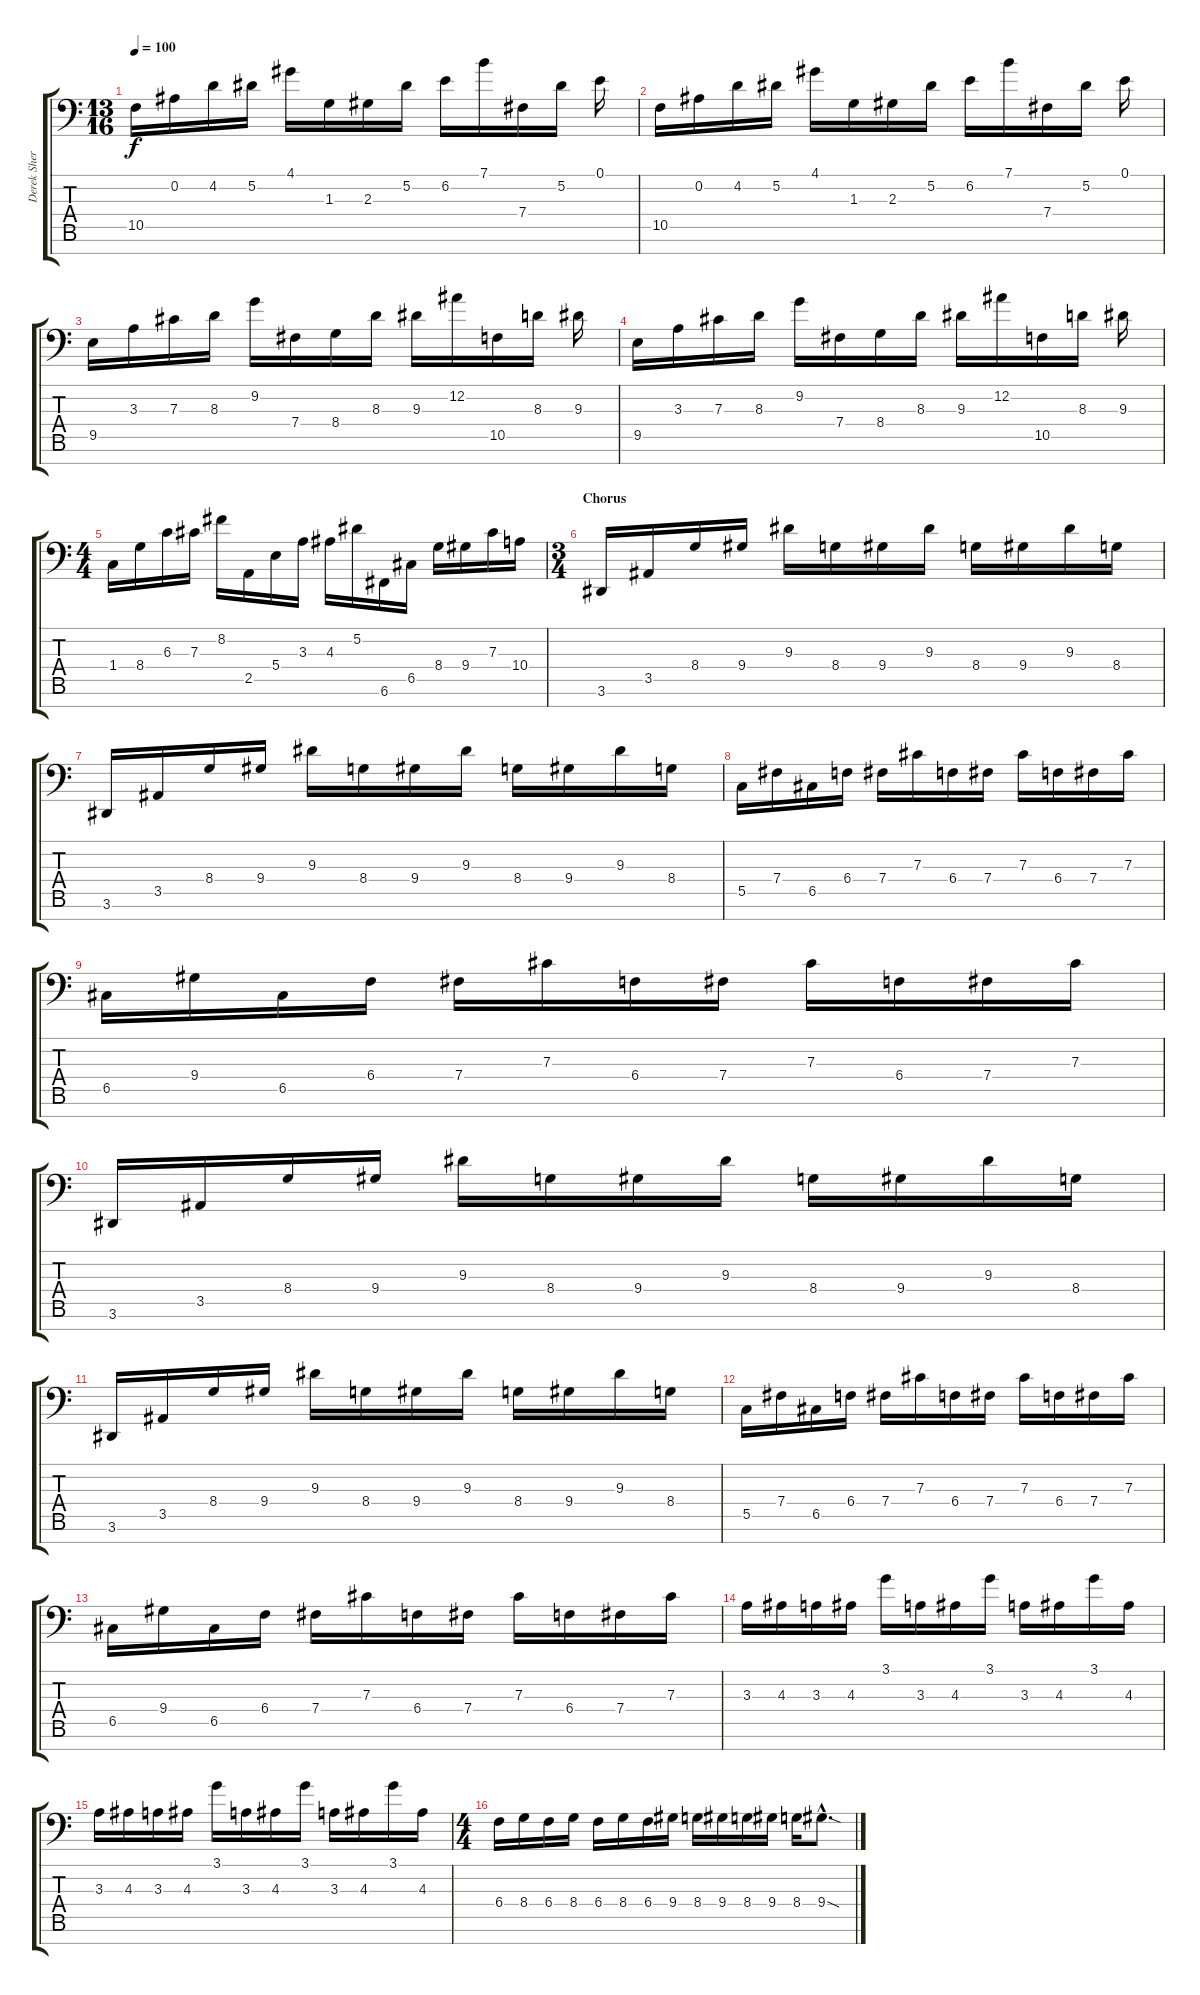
\track ("Derek Sherinian" "Derek Sher") {instrument brightacousticpiano}
\staff {score tabs}
\tuning (E4 Bb3 Gb3 B2 G2 C2 F1) {hide}
\ts (13 16)
\tempo 100
\clef f4
\ks c
10.5.16{dy f} 0.2.16 4.2.16 5.2.16 4.1.16 1.3.16 2.3.16 5.2.16 6.2.16 7.1.16 7.4.16 5.2.16 0.1.16 |
10.5.16 0.2.16 4.2.16 5.2.16 4.1.16 1.3.16 2.3.16 5.2.16 6.2.16 7.1.16 7.4.16 5.2.16 0.1.16 |
9.5.16 3.3.16 7.3.16 8.3.16 9.2.16 7.4.16 8.4.16 8.3.16 9.3.16 12.2.16 10.5.16 8.3.16 9.3.16 |
9.5.16 3.3.16 7.3.16 8.3.16 9.2.16 7.4.16 8.4.16 8.3.16 9.3.16 12.2.16 10.5.16 8.3.16 9.3.16 |
\ts (4 4)
1.4.16 8.4.16 6.3.16 7.3.16 8.2.16 2.5.16 5.4.16 3.3.16 4.3.16 5.2.16 6.6.16 6.5.16 8.4.16 9.4.16 7.3.16 10.4.16 |
\ts (3 4)
\section ("" "Chorus")
3.6.16{volume 8 instrument fx4atmosphere} 3.5.16 8.4.16 9.4.16 9.3.16 8.4.16 9.4.16 9.3.16 8.4.16 9.4.16 9.3.16 8.4.16 |
3.6.16 3.5.16 8.4.16 9.4.16 9.3.16 8.4.16 9.4.16 9.3.16 8.4.16 9.4.16 9.3.16 8.4.16 |
5.5.16 7.4.16 6.5.16 6.4.16 7.4.16 7.3.16 6.4.16 7.4.16 7.3.16 6.4.16 7.4.16 7.3.16 |
6.5.16 9.4.16 6.5.16 6.4.16 7.4.16 7.3.16 6.4.16 7.4.16 7.3.16 6.4.16 7.4.16 7.3.16 |
3.6.16 3.5.16 8.4.16 9.4.16 9.3.16 8.4.16 9.4.16 9.3.16 8.4.16 9.4.16 9.3.16 8.4.16 |
3.6.16 3.5.16 8.4.16 9.4.16 9.3.16 8.4.16 9.4.16 9.3.16 8.4.16 9.4.16 9.3.16 8.4.16 |
5.5.16 7.4.16 6.5.16 6.4.16 7.4.16 7.3.16 6.4.16 7.4.16 7.3.16 6.4.16 7.4.16 7.3.16 |
6.5.16 9.4.16 6.5.16 6.4.16 7.4.16 7.3.16 6.4.16 7.4.16 7.3.16 6.4.16 7.4.16 7.3.16 |
3.3.16 4.3.16 3.3.16 4.3.16 3.1.16 3.3.16 4.3.16 3.1.16 3.3.16 4.3.16 3.1.16 4.3.16 |
3.3.16 4.3.16 3.3.16 4.3.16 3.1.16 3.3.16 4.3.16 3.1.16 3.3.16 4.3.16 3.1.16 4.3.16 |
\ts (4 4)
6.4.16 8.4.16 6.4.16 8.4.16 6.4.16 8.4.16 6.4.16 9.4.16 8.4.16 9.4.16 8.4.16 9.4.16 8.4.16 9.4{sod hac}.8{d}
